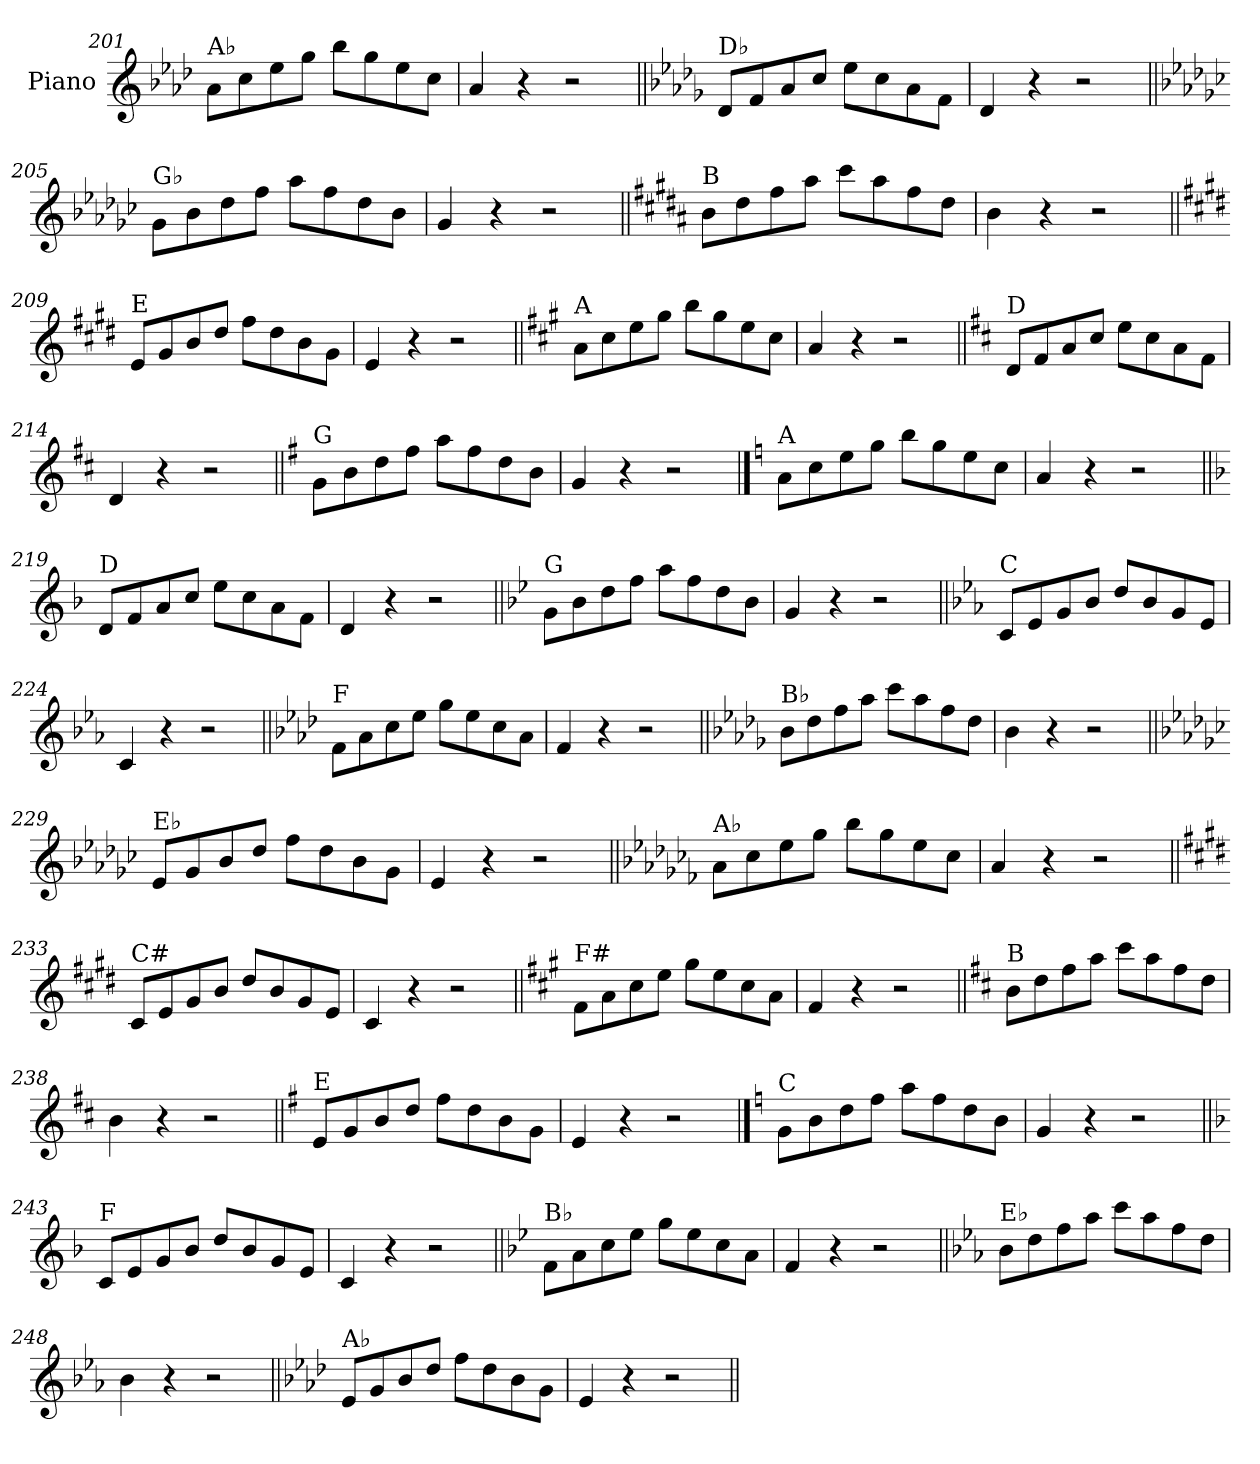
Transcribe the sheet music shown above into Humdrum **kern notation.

**kern
*part1
*staff1
*I"Piano
*I'Pno.
*clefG2
*k[b-e-a-d-]
=201
!LO:TX:a:t=A♭
8a-\L
8cc\
8ee-\
8gg\J
8bb-\L
8gg\
8ee-\
8cc\J
=202
4a-/
4r
2r
=203||
*k[b-e-a-d-g-]
!LO:TX:a:t=D♭
8d-/L
8f/
8a-/
8cc/J
8ee-\L
8cc\
8a-\
8f\J
=204
4d-/
4r
2r
!!LO:LB:g=z
=205||
*k[b-e-a-d-g-c-]
!LO:TX:a:t=G♭
8g-\L
8b-\
8dd-\
8ff\J
8aa-\L
8ff\
8dd-\
8b-\J
=206
4g-/
4r
2r
=207||
*k[f#c#g#d#a#]
!LO:TX:a:t=B
8b\L
8dd#\
8ff#\
8aa#\J
8ccc#\L
8aa#\
8ff#\
8dd#\J
=208
4b\
4r
2r
=209||
*k[f#c#g#d#]
!LO:TX:a:t=E
8e/L
8g#/
8b/
8dd#/J
8ff#\L
8dd#\
8b\
8g#\J
=210
4e/
4r
2r
!!LO:LB:g=z
=211||
*k[f#c#g#]
!LO:TX:a:t=A
8a\L
8cc#\
8ee\
8gg#\J
8bb\L
8gg#\
8ee\
8cc#\J
=212
4a/
4r
2r
=213||
*k[f#c#]
!LO:TX:a:t=D
8d/L
8f#/
8a/
8cc#/J
8ee\L
8cc#\
8a\
8f#\J
=214
4d/
4r
2r
=215||
*k[f#]
!LO:TX:a:t=G
8g\L
8b\
8dd\
8ff#\J
8aa\L
8ff#\
8dd\
8b\J
=216
4g/
4r
2r
!!LO:LB:g=z
==217
*k[]
!LO:TX:a:t=A
8a\L
8cc\
8ee\
8gg\J
8bb\L
8gg\
8ee\
8cc\J
=218
4a/
4r
2r
=219||
*k[b-]
!LO:TX:a:t=D
8d/L
8f/
8a/
8cc/J
8ee\L
8cc\
8a\
8f\J
=220
4d/
4r
2r
=221||
*k[b-e-]
!LO:TX:a:t=G
8g\L
8b-\
8dd\
8ff\J
8aa\L
8ff\
8dd\
8b-\J
=222
4g/
4r
2r
!!LO:LB:g=z
=223||
*k[b-e-a-]
!LO:TX:a:t=C
8c/L
8e-/
8g/
8b-/J
8dd/L
8b-/
8g/
8e-/J
=224
4c/
4r
2r
=225||
*k[b-e-a-d-]
!LO:TX:a:t=F
8f\L
8a-\
8cc\
8ee-\J
8gg\L
8ee-\
8cc\
8a-\J
=226
4f/
4r
2r
=227||
*k[b-e-a-d-g-]
!LO:TX:a:t=B♭
8b-\L
8dd-\
8ff\
8aa-\J
8ccc\L
8aa-\
8ff\
8dd-\J
=228
4b-\
4r
2r
!!LO:LB:g=z
=229||
*k[b-e-a-d-g-c-]
!LO:TX:a:t=E♭
8e-/L
8g-/
8b-/
8dd-/J
8ff\L
8dd-\
8b-\
8g-\J
=230
4e-/
4r
2r
=231||
*k[b-e-a-d-g-c-f-]
!LO:TX:a:t=A♭
8a-\L
8cc-\
8ee-\
8gg-\J
8bb-\L
8gg-\
8ee-\
8cc-\J
=232
4a-/
4r
2r
=233||
*k[f#c#g#d#]
!LO:TX:a:t=C#
8c#/L
8e/
8g#/
8b/J
8dd#/L
8b/
8g#/
8e/J
=234
4c#/
4r
2r
!!LO:LB:g=z
=235||
*k[f#c#g#]
!LO:TX:a:t=F#
8f#\L
8a\
8cc#\
8ee\J
8gg#\L
8ee\
8cc#\
8a\J
=236
4f#/
4r
2r
=237||
*k[f#c#]
!LO:TX:a:t=B
8b\L
8dd\
8ff#\
8aa\J
8ccc#\L
8aa\
8ff#\
8dd\J
=238
4b\
4r
2r
=239||
*k[f#]
!LO:TX:a:t=E
8e/L
8g/
8b/
8dd/J
8ff#\L
8dd\
8b\
8g\J
=240
4e/
4r
2r
!!LO:PB:g=z
==241
*k[]
!LO:TX:a:t=C
8g\L
8b\
8dd\
8ff\J
8aa\L
8ff\
8dd\
8b\J
=242
4g/
4r
2r
=243||
*k[b-]
!LO:TX:a:t=F
8c/L
8e/
8g/
8b-/J
8dd/L
8b-/
8g/
8e/J
=244
4c/
4r
2r
=245||
*k[b-e-]
!LO:TX:a:t=B♭
8f\L
8a\
8cc\
8ee-\J
8gg\L
8ee-\
8cc\
8a\J
=246
4f/
4r
2r
!!LO:LB:g=z
=247||
*k[b-e-a-]
!LO:TX:a:t=E♭
8b-\L
8dd\
8ff\
8aa-\J
8ccc\L
8aa-\
8ff\
8dd\J
=248
4b-\
4r
2r
=249||
*k[b-e-a-d-]
!LO:TX:a:t=A♭
8e-/L
8g/
8b-/
8dd-/J
8ff\L
8dd-\
8b-\
8g\J
=250
4e-/
4r
2r
=||
*-
